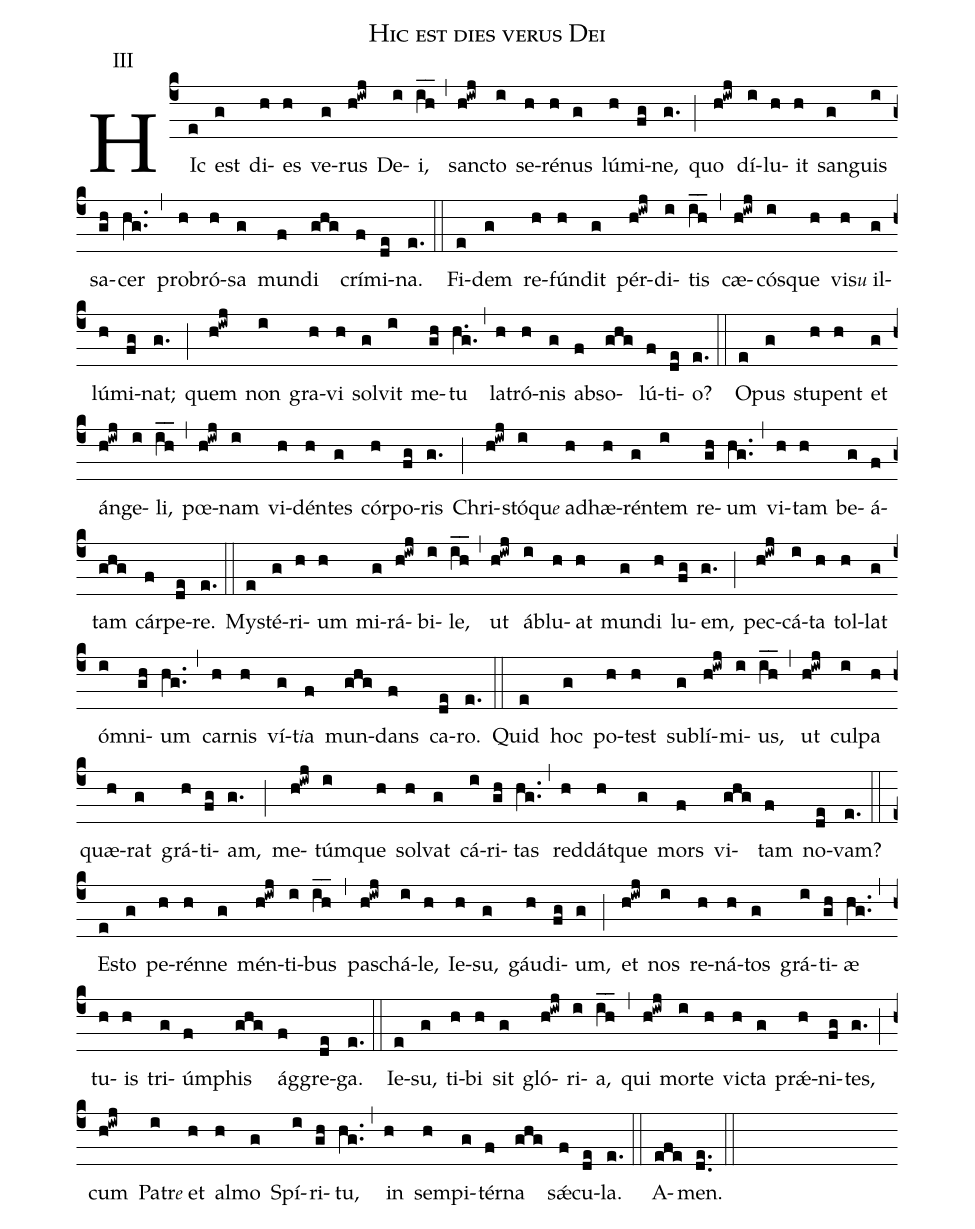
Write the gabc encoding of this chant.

name: Hic est dies verus Dei;
annotation: III;
%%
(c4)
HIc(e) est(g) di(h)es(h) ve(g)rus(h!iwj) De(i)i,(ih__) (,)
san(h!iwj)cto(i) se(h)ré(h)nus(g) lú(h)mi(fg)ne,(g.) (;)
quo(h!iwj) dí(i)lu(h)it(h) san(g)guis(i) sa(gh)cer(hg..) (,)
pro(h)bró(h)sa(g) mun(f)di(ghg) crí(f)mi(de)na.(e.) (::)

Fi(e)dem(g) re(h)fún(h)dit(g) pér(h!iwj)di(i)tis(ih__) (,)
cæ(h!iwj)cós(i)que(h) vi(h)s<e>u</e> {i}l(g)lú(h)mi(fg)nat;(g.) (;)
quem(h!iwj) non(i) gra(h)vi(h) sol(g)vit(i) me(gh)tu(h.g.) (,)
la(h)tró(h)nis(g) ab(f)so(ghg)lú(f)ti(de)o?(e.) (::)

O(e)pus(g) stu(h)pent(h) et(g) án(h!iwj)ge(i)li,(ih__) (,)
pœ(h!iwj)nam(i) vi(h)dén(h)tes(g) cór(h)po(fg)ris(g.) (;)
Chri(h!iwj)stó(i)qu<e>e</e> {a}(h)dhæ(h)rén(g)tem(i) re(gh)um(hg..) (,)
vi(h)tam(h) be(g)á(f)tam(ghg) cár(f)pe(de)re.(e.) (::)

My(e)sté(g)ri(h)um(h) mi(g)rá(h!iwj)bi(i)le,(ih__) (,)
ut(h!iwj) á(i)blu(h)at(h) mun(g)di(h) lu(fg)em,(g.) (;)
pec(h!iwj)cá(i)ta(h) tol(h)lat(g) óm(i)ni(gh)um(hg..) (,)
car(h)nis(h) ví(g)t<e>i</e>{a}(f) mun(ghg)dans(f) ca(de)ro.(e.) (::)

Quid(e) hoc(g) po(h)test(h) su(g)blí(h!iwj)mi(i)us,(ih__) (,)
ut(h!iwj) cul(i)pa(h) quæ(h)rat(g) grá(h)ti(fg)am,(g.) (;)
me(h!iwj)túm(i)que(h) sol(h)vat(g) cá(i)ri(gh)tas(hg..) (,)
red(h)dát(h)que(g) mors(f) vi(ghg)tam(f) no(de)vam?(e.) (::)

E(e)sto(g) pe(h)rén(h)ne(g) mén(h!iwj)ti(i)bus(ih__) (,)
pas(h!iwj)chá(i)le,(h) Ie(h)su,(g) gáu(h)di(fg)um,(g) (;)
et(h!iwj) nos(i) re(h)ná(h)tos(g) grá(i)ti(gh)æ(hg..) (,)
tu(h)is(h) tri(g)úm(f)phis(ghg) ág(f)gre(de)ga.(e.) (::)

Ie(e)su,(g) ti(h)bi(h) sit(g) gló(h!iwj)ri(i)a,(ih__) (,)
qui(h!iwj) mor(i)te(h) vi(h)cta(g) prǽ(h)ni(fg)tes,(g.) (;)
cum(h!iwj) Pa(i)tr<e>e</e> {e}t(h) al(h)mo(g) Spí(i)ri(gh)tu,(hg..) (,)
in(h) sem(h)pi(g)tér(f)na(ghg) sǽ(f)cu(de)la.(e.) (::)

A(efe)men.(de..) (::)
